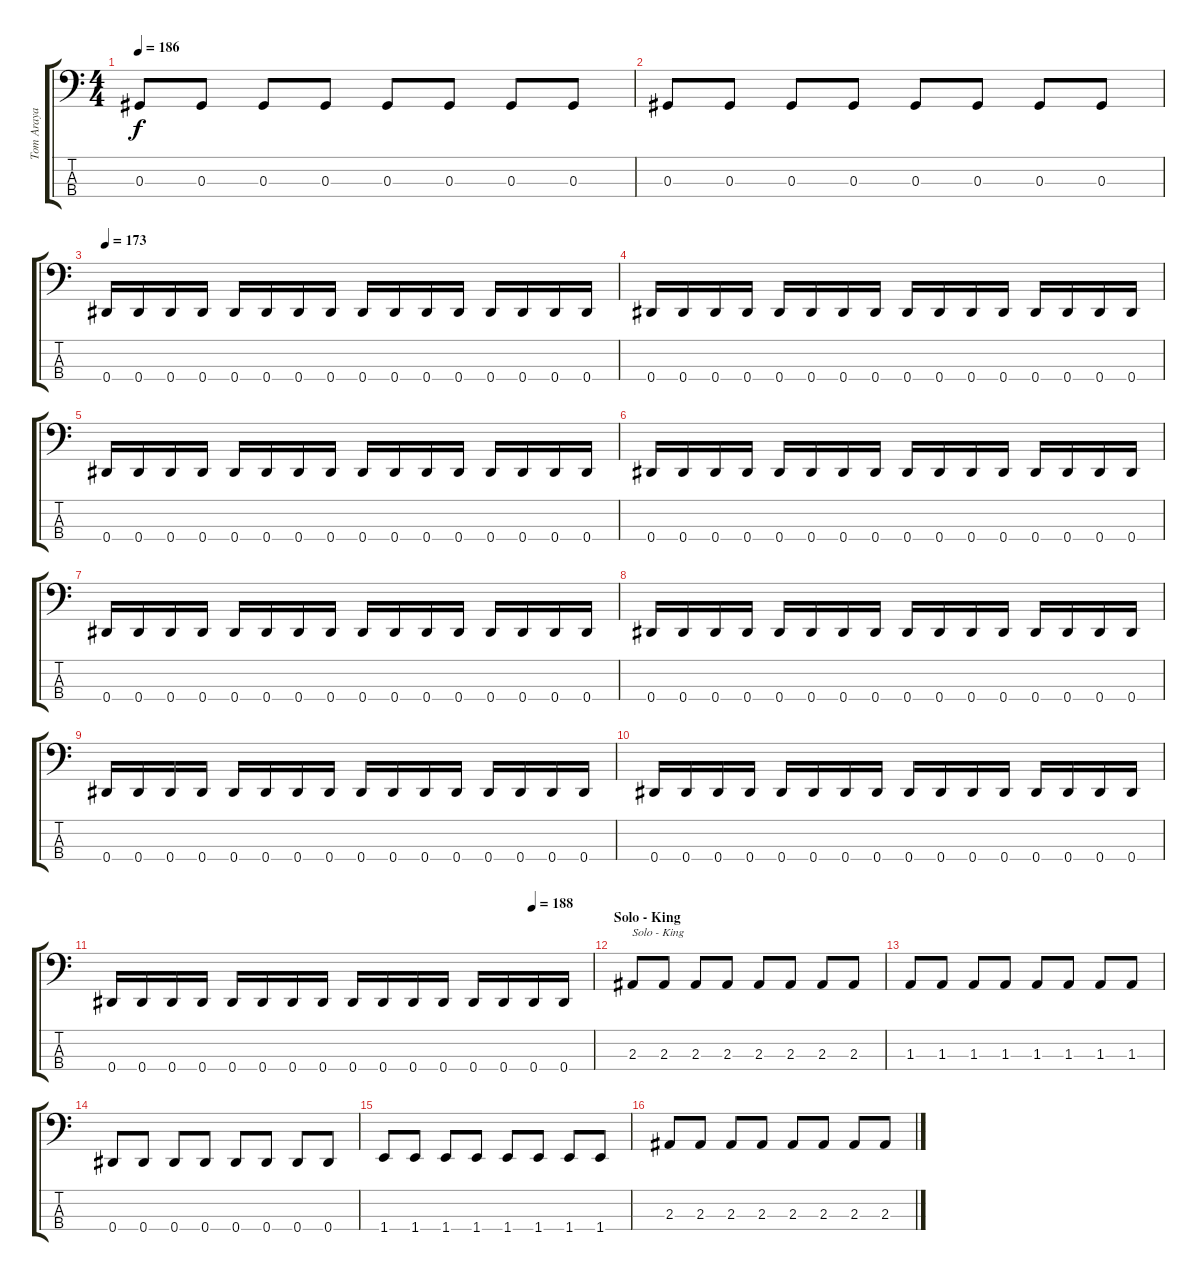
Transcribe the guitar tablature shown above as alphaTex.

\track ("Tom Araya" "Tom Araya") {instrument electricbasspick}
\staff {score tabs}
\tuning (Gb2 Db2 Ab1 Eb1) {hide}
\ts (4 4)
\tempo 186
\clef f4
\ks c
0.3.8{dy f} 0.3.8 0.3.8 0.3.8 0.3.8 0.3.8 0.3.8 0.3.8 |
0.3.8 0.3.8 0.3.8 0.3.8 0.3.8 0.3.8 0.3.8 0.3.8 |
\tempo 173
0.4.16 0.4.16 0.4.16 0.4.16 0.4.16 0.4.16 0.4.16 0.4.16 0.4.16 0.4.16 0.4.16 0.4.16 0.4.16 0.4.16 0.4.16 0.4.16 |
0.4.16 0.4.16 0.4.16 0.4.16 0.4.16 0.4.16 0.4.16 0.4.16 0.4.16 0.4.16 0.4.16 0.4.16 0.4.16 0.4.16 0.4.16 0.4.16 |
0.4.16 0.4.16 0.4.16 0.4.16 0.4.16 0.4.16 0.4.16 0.4.16 0.4.16 0.4.16 0.4.16 0.4.16 0.4.16 0.4.16 0.4.16 0.4.16 |
0.4.16 0.4.16 0.4.16 0.4.16 0.4.16 0.4.16 0.4.16 0.4.16 0.4.16 0.4.16 0.4.16 0.4.16 0.4.16 0.4.16 0.4.16 0.4.16 |
0.4.16 0.4.16 0.4.16 0.4.16 0.4.16 0.4.16 0.4.16 0.4.16 0.4.16 0.4.16 0.4.16 0.4.16 0.4.16 0.4.16 0.4.16 0.4.16 |
0.4.16 0.4.16 0.4.16 0.4.16 0.4.16 0.4.16 0.4.16 0.4.16 0.4.16 0.4.16 0.4.16 0.4.16 0.4.16 0.4.16 0.4.16 0.4.16 |
0.4.16 0.4.16 0.4.16 0.4.16 0.4.16 0.4.16 0.4.16 0.4.16 0.4.16 0.4.16 0.4.16 0.4.16 0.4.16 0.4.16 0.4.16 0.4.16 |
0.4.16 0.4.16 0.4.16 0.4.16 0.4.16 0.4.16 0.4.16 0.4.16 0.4.16 0.4.16 0.4.16 0.4.16 0.4.16 0.4.16 0.4.16 0.4.16 |
\tempo (188 0.875)
0.4.16 0.4.16 0.4.16 0.4.16 0.4.16 0.4.16 0.4.16 0.4.16 0.4.16 0.4.16 0.4.16 0.4.16 0.4.16 0.4.16 0.4.16 0.4.16 |
\section ("" "Solo - King")
2.3.8{txt "Solo - King"} 2.3.8 2.3.8 2.3.8 2.3.8 2.3.8 2.3.8 2.3.8 |
1.3.8 1.3.8 1.3.8 1.3.8 1.3.8 1.3.8 1.3.8 1.3.8 |
0.4.8 0.4.8 0.4.8 0.4.8 0.4.8 0.4.8 0.4.8 0.4.8 |
1.4.8 1.4.8 1.4.8 1.4.8 1.4.8 1.4.8 1.4.8 1.4.8 |
2.3.8 2.3.8 2.3.8 2.3.8 2.3.8 2.3.8 2.3.8 2.3.8
